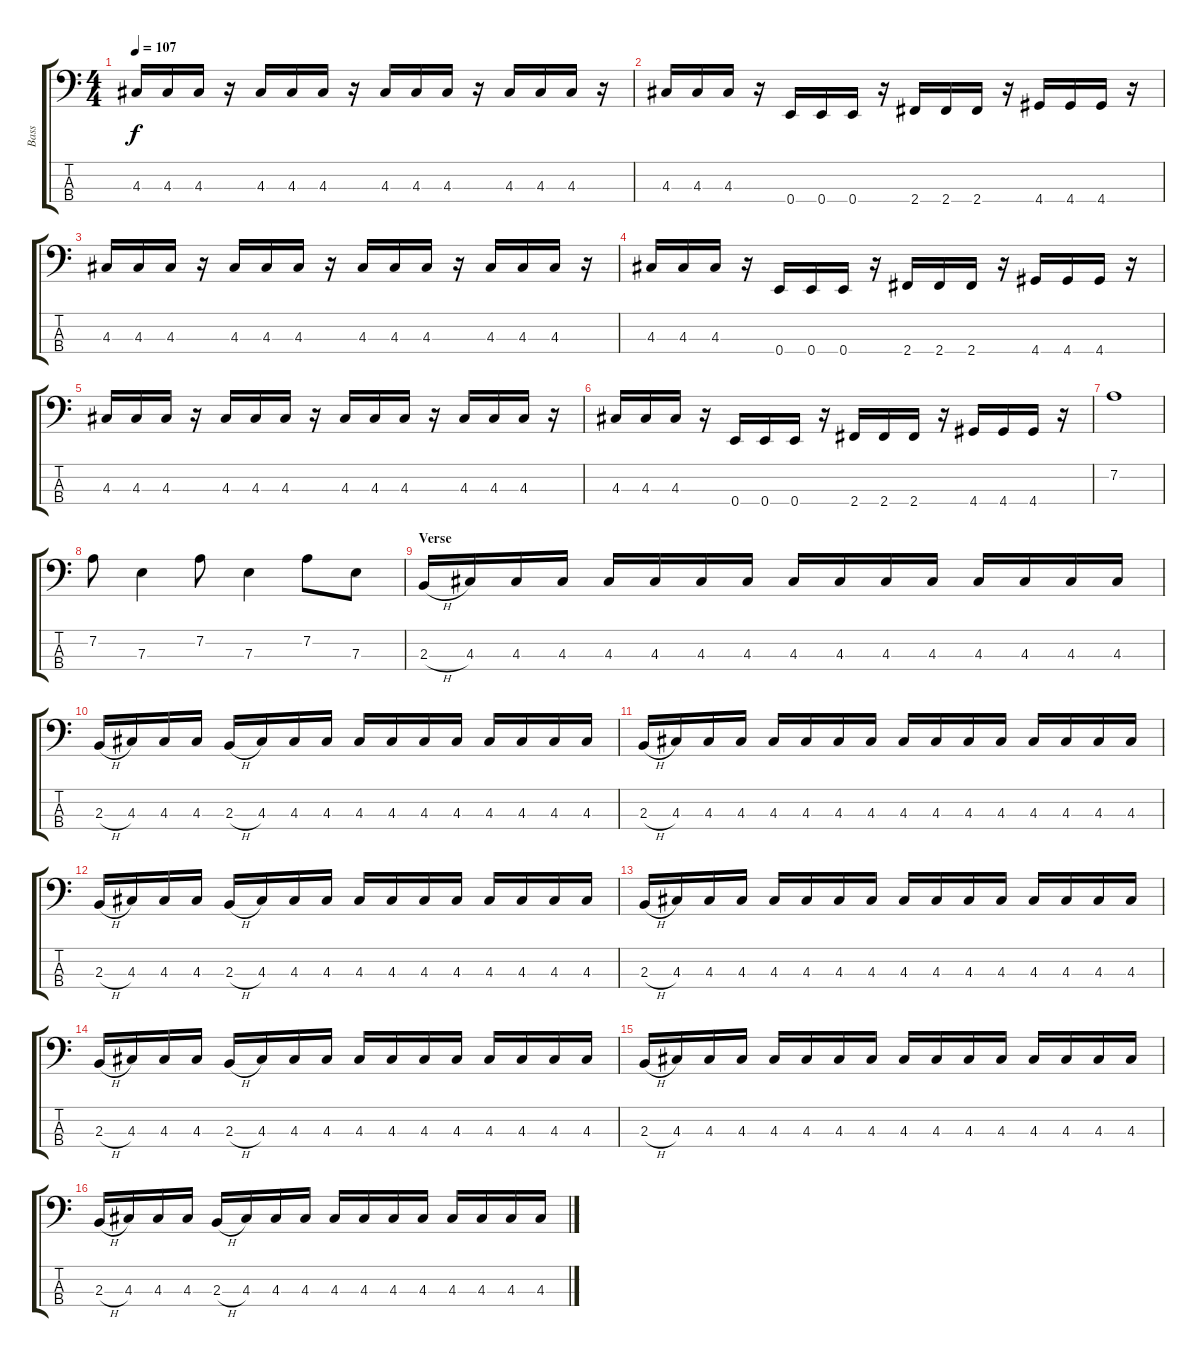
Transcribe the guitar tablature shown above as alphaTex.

\track ("Bass" "Bass") {instrument electricbasspick}
\staff {score tabs}
\tuning (G2 D2 A1 E1) {hide}
\ts (4 4)
\tempo 107
\clef f4
\ks c
4.3.16{dy f} 4.3.16 4.3.16 r.16 4.3.16 4.3.16 4.3.16 r.16 4.3.16 4.3.16 4.3.16 r.16 4.3.16 4.3.16 4.3.16 r.16 |
4.3.16 4.3.16 4.3.16 r.16 0.4.16 0.4.16 0.4.16 r.16 2.4.16 2.4.16 2.4.16 r.16 4.4.16 4.4.16 4.4.16 r.16 |
4.3.16 4.3.16 4.3.16 r.16 4.3.16 4.3.16 4.3.16 r.16 4.3.16 4.3.16 4.3.16 r.16 4.3.16 4.3.16 4.3.16 r.16 |
4.3.16 4.3.16 4.3.16 r.16 0.4.16 0.4.16 0.4.16 r.16 2.4.16 2.4.16 2.4.16 r.16 4.4.16 4.4.16 4.4.16 r.16 |
4.3.16 4.3.16 4.3.16 r.16 4.3.16 4.3.16 4.3.16 r.16 4.3.16 4.3.16 4.3.16 r.16 4.3.16 4.3.16 4.3.16 r.16 |
4.3.16 4.3.16 4.3.16 r.16 0.4.16 0.4.16 0.4.16 r.16 2.4.16 2.4.16 2.4.16 r.16 4.4.16 4.4.16 4.4.16 r.16 |
7.2.1 |
7.2.8 7.3.4 7.2.8 7.3.4 7.2.8 7.3.8 |
\section ("" "Verse")
2.3{h}.16 4.3.16 4.3.16 4.3.16 4.3.16 4.3.16 4.3.16 4.3.16 4.3.16 4.3.16 4.3.16 4.3.16 4.3.16 4.3.16 4.3.16 4.3.16 |
2.3{h}.16 4.3.16 4.3.16 4.3.16 2.3{h}.16 4.3.16 4.3.16 4.3.16 4.3.16 4.3.16 4.3.16 4.3.16 4.3.16 4.3.16 4.3.16 4.3.16 |
2.3{h}.16 4.3.16 4.3.16 4.3.16 4.3.16 4.3.16 4.3.16 4.3.16 4.3.16 4.3.16 4.3.16 4.3.16 4.3.16 4.3.16 4.3.16 4.3.16 |
2.3{h}.16 4.3.16 4.3.16 4.3.16 2.3{h}.16 4.3.16 4.3.16 4.3.16 4.3.16 4.3.16 4.3.16 4.3.16 4.3.16 4.3.16 4.3.16 4.3.16 |
2.3{h}.16 4.3.16 4.3.16 4.3.16 4.3.16 4.3.16 4.3.16 4.3.16 4.3.16 4.3.16 4.3.16 4.3.16 4.3.16 4.3.16 4.3.16 4.3.16 |
2.3{h}.16 4.3.16 4.3.16 4.3.16 2.3{h}.16 4.3.16 4.3.16 4.3.16 4.3.16 4.3.16 4.3.16 4.3.16 4.3.16 4.3.16 4.3.16 4.3.16 |
2.3{h}.16 4.3.16 4.3.16 4.3.16 4.3.16 4.3.16 4.3.16 4.3.16 4.3.16 4.3.16 4.3.16 4.3.16 4.3.16 4.3.16 4.3.16 4.3.16 |
2.3{h}.16 4.3.16 4.3.16 4.3.16 2.3{h}.16 4.3.16 4.3.16 4.3.16 4.3.16 4.3.16 4.3.16 4.3.16 4.3.16 4.3.16 4.3.16 4.3.16
